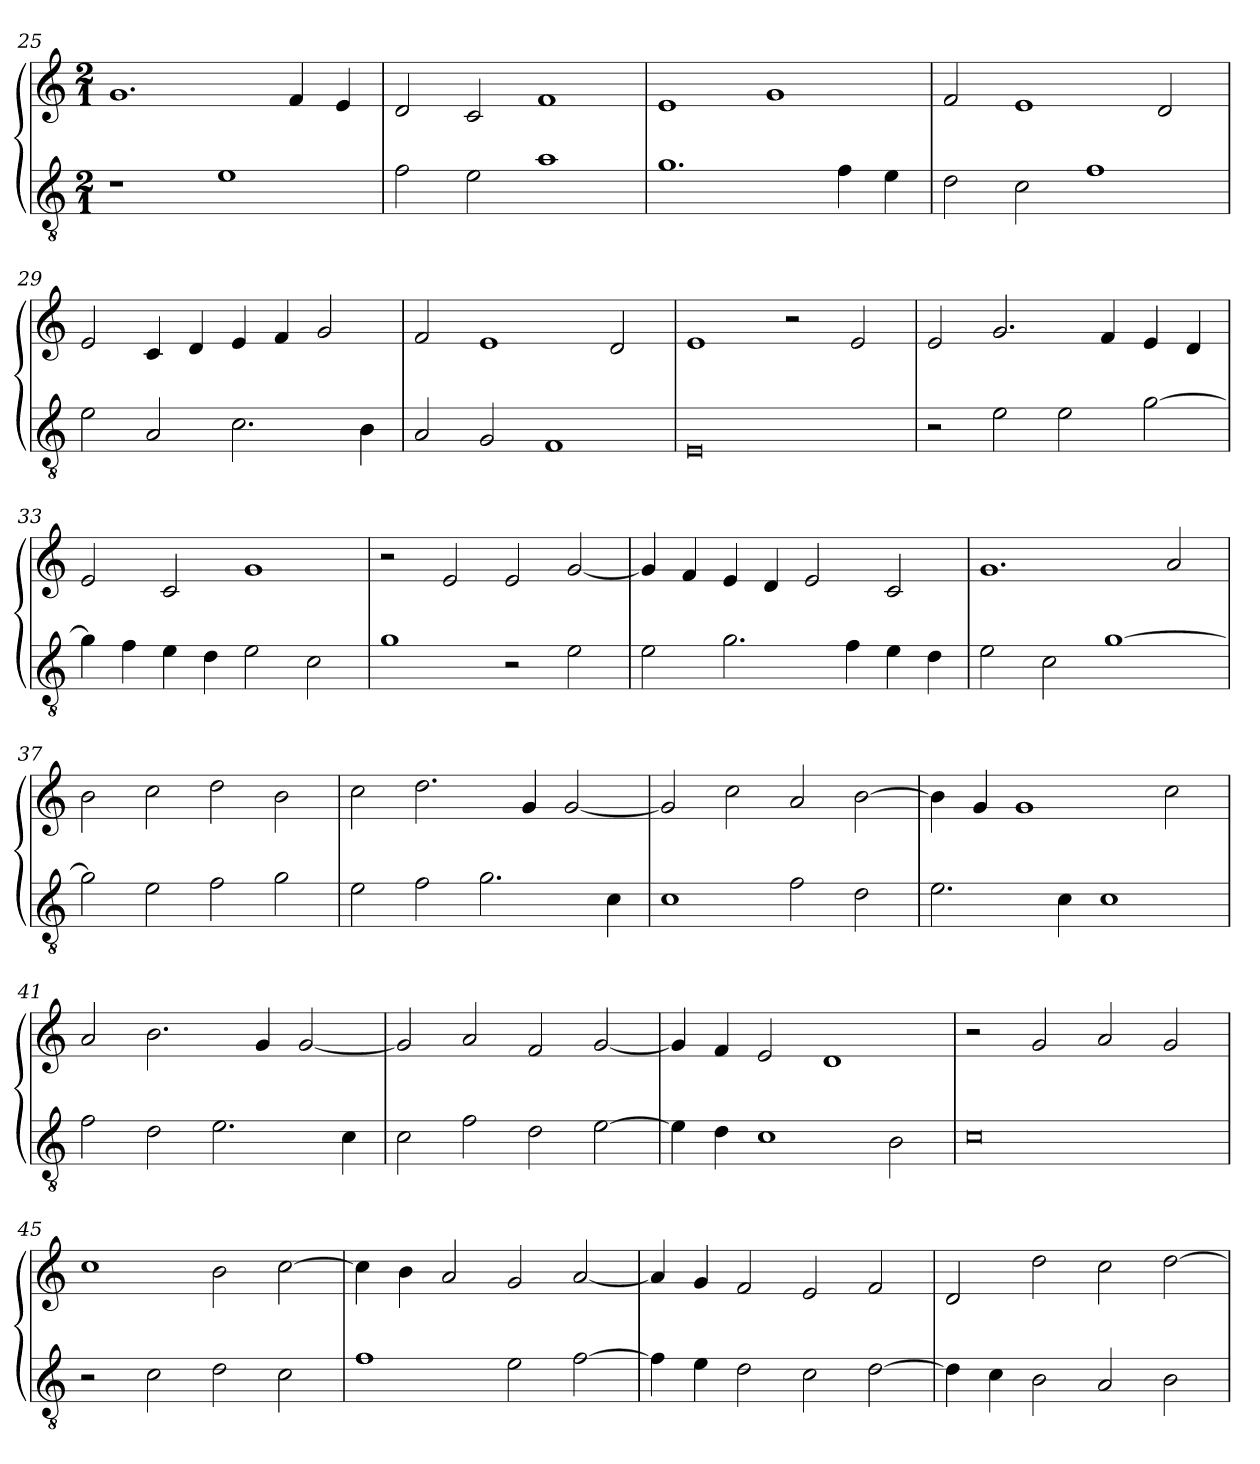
**kern	**kern
*part2	*part1
*staff2	*staff1
*clefGv2	*clefG2
*k[]	*k[]
*M2/1	*M2/1
=25	=25
1r	1.g
1e	.
.	4f
.	4e
=26	=26
2f	2d
2e	2c
1a	1f
=27	=27
1.g	1e
.	1g
4f	.
4e	.
=28	=28
2d	2f
2c	1e
1f	.
.	2d
=29	=29
2e	2e
2A	4c
.	4d
2.c	4e
.	4f
.	2g
4B	.
=30	=30
2A	2f
2G	1e
1F	.
.	2d
=31	=31
0E	1e
.	2r
.	2e
=32	=32
2r	2e
2e	2.g
2e	.
.	4f
[2g	4e
.	4d
=33	=33
4g]	2e
4f	.
4e	2c
4d	.
2e	1g
2c	.
=34	=34
1g	2r
.	2e
2r	2e
2e	[2g
=35	=35
2e	4g]
.	4f
2.g	4e
.	4d
.	2e
4f	.
4e	2c
4d	.
=36	=36
2e	1.g
2c	.
[1g	.
.	2a
=37	=37
2g]	2b
2e	2cc
2f	2dd
2g	2b
=38	=38
2e	2cc
2f	2.dd
2.g	.
.	4g
.	[2g
4c	.
=39	=39
1c	2g]
.	2cc
2f	2a
2d	[2b
=40	=40
2.e	4b]
.	4g
.	1g
4c	.
1c	.
.	2cc
=41	=41
2f	2a
2d	2.b
2.e	.
.	4g
.	[2g
4c	.
=42	=42
2c	2g]
2f	2a
2d	2f
[2e	[2g
=43	=43
4e]	4g]
4d	4f
1c	2e
.	1d
2B	.
=44	=44
0c	2r
.	2g
.	2a
.	2g
=45	=45
2r	1cc
2c	.
2d	2b
2c	[2cc
=46	=46
1f	4cc]
.	4b
.	2a
2e	2g
[2f	[2a
=47	=47
4f]	4a]
4e	4g
2d	2f
2c	2e
[2d	2f
=48	=48
4d]	2d
4c	.
2B	2dd
2A	2cc
2B	[2dd
=	=
*-	*-
